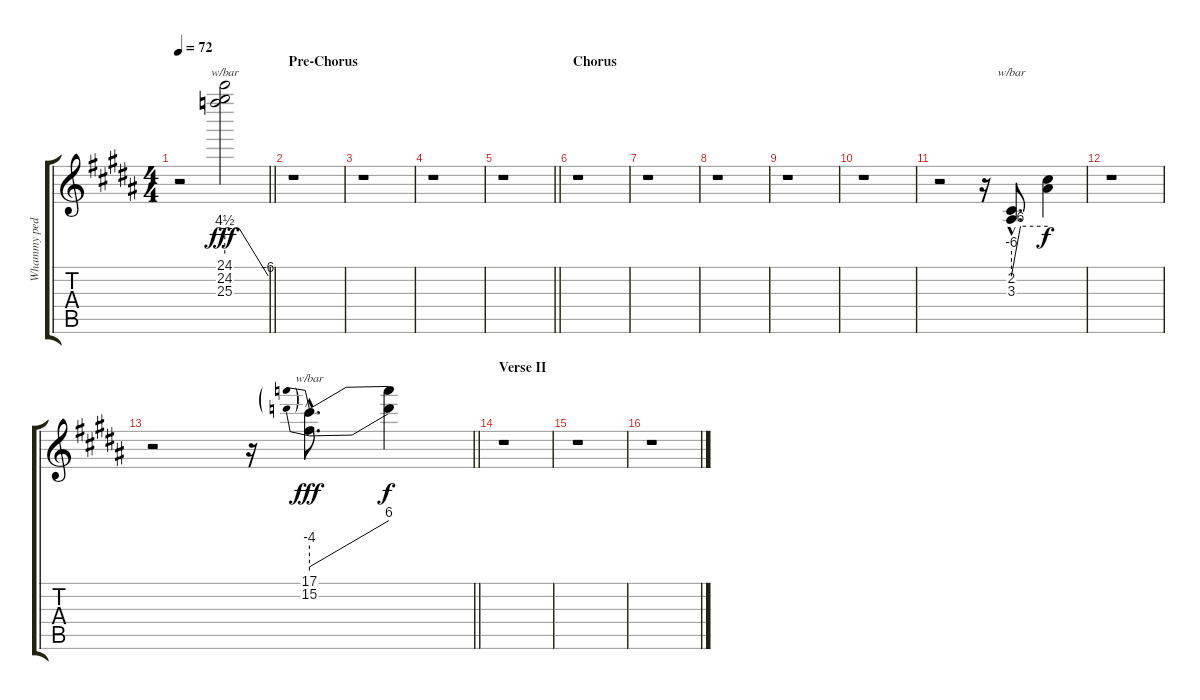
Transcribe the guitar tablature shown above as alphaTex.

\track ("Whammy pedal" "Whammy ped") {instrument distortionguitar}
\staff {score tabs}
\tuning (E4 B3 G3 D3 A2 E2) {hide}
\ts (4 4)
\tempo 72
\clef g2
\barLineRight lightlight
\ks b
r.2{dy fff} (24.1 24.2 25.3).2{tbe (custom default 0 18 20 18 60 -24)} |
\section ("" "Pre-Chorus")
r.1 |
r.1 |
r.1 |
\barLineRight lightlight
r.1 |
\section ("" "Chorus")
r.1 |
r.1 |
r.1 |
r.1 |
r.1 |
r.2 r.16 (2.2{hac} 3.3{hac}).8{d tbe (custom default 0 -24 15 24 60 24)} (2.2{t} 3.3{t}).4{dy f} |
r.1 |
\barLineRight lightlight
r.2 r.16 (17.1{hac} 15.2{hac}).8{d tbe (predivedive default 0 -16 60 24) dy fff} (17.1{t} 15.2{t}).4{dy f} |
\section ("" "Verse II")
r.1 |
r.1 |
r.1
